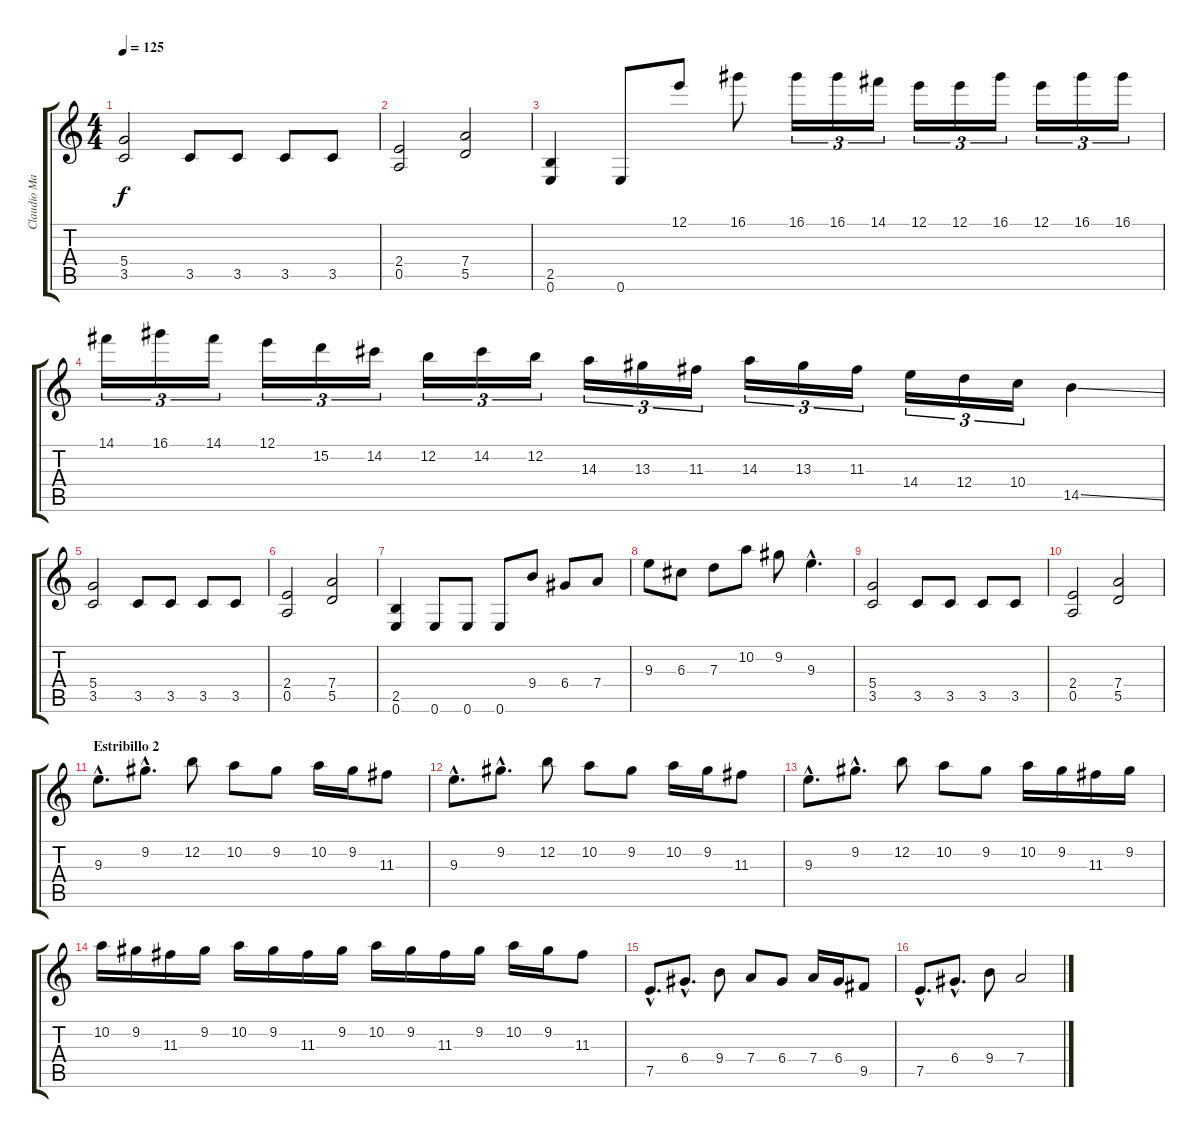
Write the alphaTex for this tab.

\track ("Claudio Marciello (Gtr 1)" "Claudio Ma") {instrument distortionguitar}
\staff {score tabs}
\tuning (E4 B3 G3 D3 A2 E2) {hide}
\ts (4 4)
\tempo 125
\clef g2
\ks c
(5.4 3.5).2{dy f} 3.5.8 3.5.8 3.5.8 3.5.8 |
(2.4 0.5).2 (7.4 5.5).2 |
(2.5 0.6).4 0.6.8 12.1.8 16.1.8 16.1.16{tu (3 2)} 16.1.16{tu (3 2)} 14.1.16{tu (3 2)} 12.1.16{tu (3 2)} 12.1.16{tu (3 2)} 16.1.16{tu (3 2)} 12.1.16{tu (3 2)} 16.1.16{tu (3 2)} 16.1.16{tu (3 2)} |
14.1.16{tu (3 2)} 16.1.16{tu (3 2)} 14.1.16{tu (3 2)} 12.1.16{tu (3 2)} 15.2.16{tu (3 2)} 14.2.16{tu (3 2)} 12.2.16{tu (3 2)} 14.2.16{tu (3 2)} 12.2.16{tu (3 2)} 14.3.16{tu (3 2)} 13.3.16{tu (3 2)} 11.3.16{tu (3 2)} 14.3.16{tu (3 2)} 13.3.16{tu (3 2)} 11.3.16{tu (3 2)} 14.4.16{tu (3 2)} 12.4.16{tu (3 2)} 10.4.16{tu (3 2)} 14.5{ss}.4 |
(5.4 3.5).2 3.5.8 3.5.8 3.5.8 3.5.8 |
(2.4 0.5).2 (7.4 5.5).2 |
(2.5 0.6).4 0.6.8 0.6.8 0.6.8 9.4.8 6.4.8 7.4.8 |
9.3.8 6.3.8 7.3.8 10.2.8 9.2.8 9.3{hac}.4{d} |
(5.4 3.5).2 3.5.8 3.5.8 3.5.8 3.5.8 |
(2.4 0.5).2 (7.4 5.5).2 |
\section ("" "Estribillo 2")
9.3{hac}.8{d} 9.2{hac}.8{d} 12.2.8 10.2.8 9.2.8 10.2.16 9.2.16 11.3.8 |
9.3{hac}.8{d} 9.2{hac}.8{d} 12.2.8 10.2.8 9.2.8 10.2.16 9.2.16 11.3.8 |
9.3{hac}.8{d} 9.2{hac}.8{d} 12.2.8 10.2.8 9.2.8 10.2.16 9.2.16 11.3.16 9.2.16 |
10.2.16 9.2.16 11.3.16 9.2.16 10.2.16 9.2.16 11.3.16 9.2.16 10.2.16 9.2.16 11.3.16 9.2.16 10.2.16 9.2.16 11.3.8 |
7.5{hac}.8{d} 6.4{hac}.8{d} 9.4.8 7.4.8 6.4.8 7.4.16 6.4.16 9.5.8 |
7.5{hac}.8{d} 6.4{hac}.8{d} 9.4.8 7.4.2
